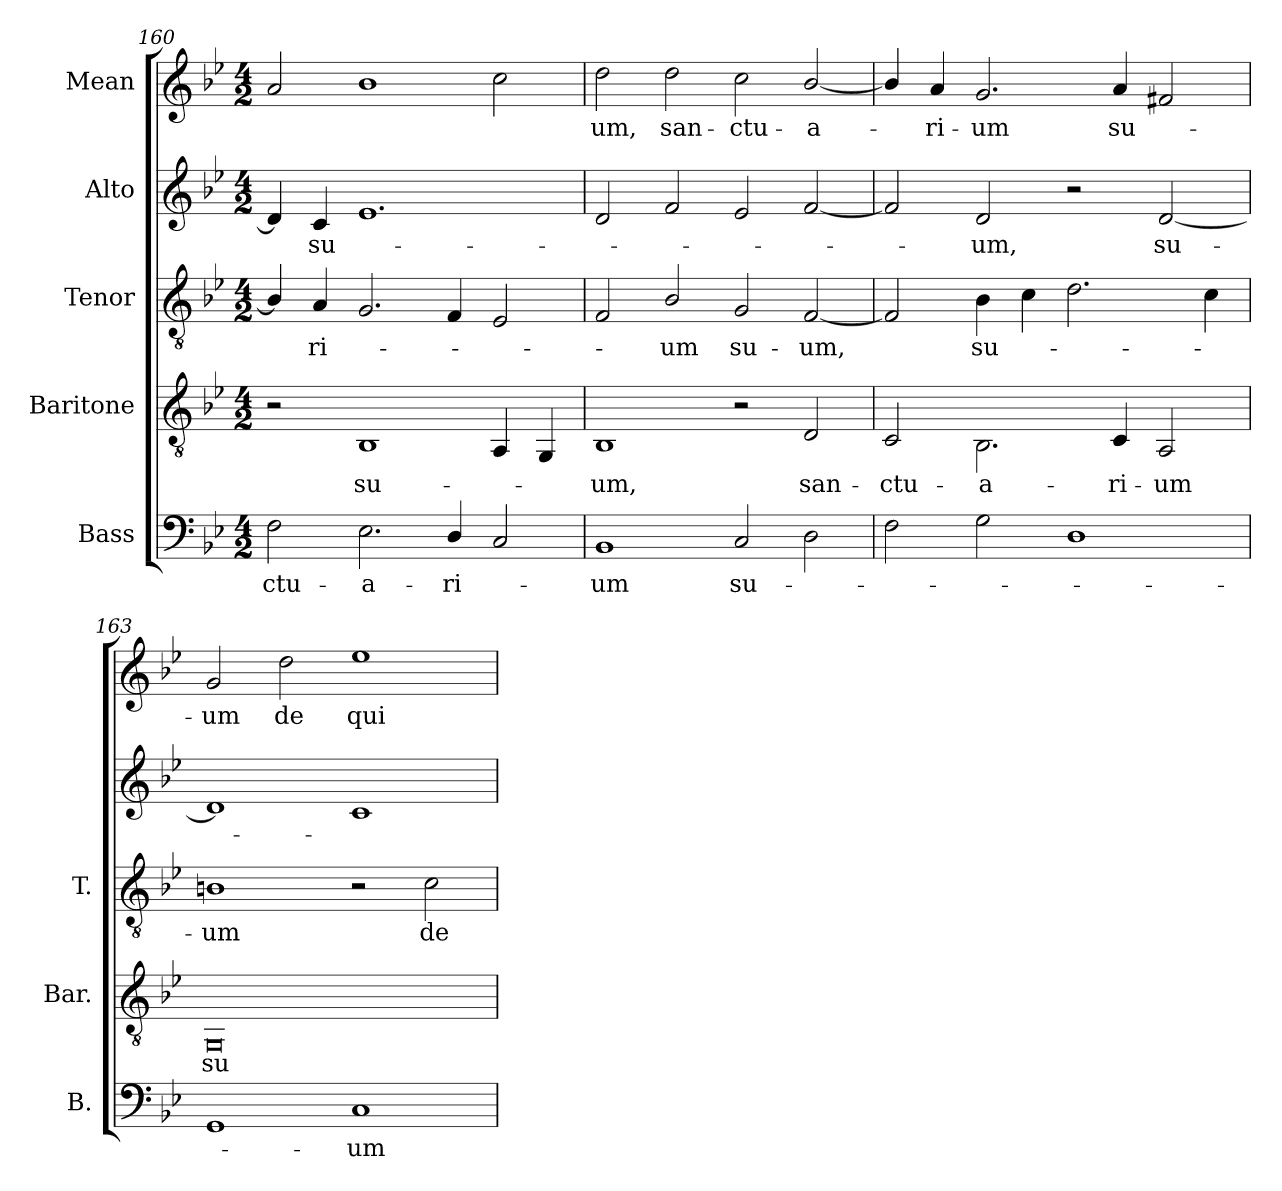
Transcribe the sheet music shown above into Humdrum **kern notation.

**kern	**text	**kern	**text	**kern	**text	**kern	**text	**kern	**text
*part5	*part5	*part4	*part4	*part3	*part3	*part2	*part2	*part1	*part1
*staff5	*staff5	*staff4	*staff4	*staff3	*staff3	*staff2	*staff2	*staff1	*staff1
*I"Bass	*	*I"Baritone	*	*I"Tenor	*	*I"Alto	*	*I"Mean	*
*I'B.	*	*I'Bar.	*	*I'T.	*	*	*	*	*
*clefF4	*	*clefGv2	*	*clefGv2	*	*clefG2	*	*clefG2	*
*	*	*	*	*ITrd7c12	*	*	*	*	*
*k[b-e-]	*	*k[b-e-]	*	*k[b-e-]	*	*k[b-e-]	*	*k[b-e-]	*
*B-:	*	*B-:	*	*B-:	*	*B-:	*	*B-:	*
*M4/2	*	*M4/2	*	*M4/2	*	*M4/2	*	*M4/2	*
=160	=160	=160	=160	=160	=160	=160	=160	=160	=160
!	!LO:LY:b:color=#000000	!	!	!	!	!	!	!	!
2Fi\	-ctu-	2r	.	4BB-i/]	.	4di/]	.	2ai/	.
!	!	!	!	!	!LO:LY:b:color=#000000	!	!	!	!
!	!	!	!	!	!	!	!LO:LY:b:color=#000000	!	!
.	.	.	.	4AAi/	-ri-	4ci/	su-	.	.
!	!LO:LY:b:color=#000000	!	!	!	!	!	!	!	!
!	!	!	!LO:LY:b:color=#000000	!	!	!	!	!	!
2.E-i\	-a-	1BB-i	su-	2.GGi/	.	1.e-i	.	1b-i	.
!	!LO:LY:b:color=#000000	!	!	!	!	!	!	!	!
4Di/	-ri-	.	.	4FFi/	.	.	.	.	.
2Ci/	.	4AAi/	.	2EE-i/	.	.	.	2cci\	.
.	.	4GGi/	.	.	.	.	.	.	.
=161	=161	=161	=161	=161	=161	=161	=161	=161	=161
!	!LO:LY:b:color=#000000	!	!	!	!	!	!	!	!
!	!	!	!LO:LY:b:color=#000000	!	!	!	!	!	!
!	!	!	!	!	!	!	!	!	!LO:LY:b:color=#000000
1BB-i	-um	1BB-i	-um,	2FFi/	.	2di/	.	2ddi\	-um,
!	!	!	!	!	!LO:LY:b:color=#000000	!	!	!	!
!	!	!	!	!	!	!	!	!	!LO:LY:b:color=#000000
.	.	.	.	2BB-i/	-um	2fi/	.	2ddi\	san-
!	!LO:LY:b:color=#000000	!	!	!	!	!	!	!	!
!	!	!	!	!	!LO:LY:b:color=#000000	!	!	!	!
!	!	!	!	!	!	!	!	!	!LO:LY:b:color=#000000
2Ci/	su-	2r	.	2GGi/	su-	2e-i/	.	2cci\	-ctu-
!	!	!	!LO:LY:b:color=#000000	!	!	!	!	!	!
!	!	!	!	!	!LO:LY:b:color=#000000	!	!	!	!
!	!	!	!	!	!	!	!	!	!LO:LY:b:color=#000000
2Di\	.	2Di/	san-	[2FFi/	-um,	[2fi/	.	[2b-i/	-a-
!!LO:LB:g=z
=162	=162	=162	=162	=162	=162	=162	=162	=162	=162
!	!	!	!LO:LY:b:color=#000000	!	!	!	!	!	!
2Fi\	.	2Ci/	-ctu-	2FFi/]	.	2fi/]	.	4b-i/]	.
!	!	!	!	!	!	!	!	!	!LO:LY:b:color=#000000
.	.	.	.	.	.	.	.	4ai/	-ri-
!	!	!	!LO:LY:b:color=#000000	!	!	!	!	!	!
!	!	!	!	!	!LO:LY:b:color=#000000	!	!	!	!
!	!	!	!	!	!	!	!LO:LY:b:color=#000000	!	!
!	!	!	!	!	!	!	!	!	!LO:LY:b:color=#000000
2Gi\	.	2.BB-i\	-a-	4BB-i\	su-	2di/	-um,	2.gi/	-um
.	.	.	.	4Ci\	.	.	.	.	.
1Di	.	.	.	2.Di\	.	2r	.	.	.
!	!	!	!LO:LY:b:color=#000000	!	!	!	!	!	!
!	!	!	!	!	!	!	!	!	!LO:LY:b:color=#000000
.	.	4Ci/	-ri-	.	.	.	.	4ai/	su-
!	!	!	!LO:LY:b:color=#000000	!	!	!	!	!	!
!	!	!	!	!	!	!	!LO:LY:b:color=#000000	!	!
.	.	2AAi/	-um	.	.	[2di/	su-	2f#Xi/	.
.	.	.	.	4Ci\	.	.	.	.	.
=163	=163	=163	=163	=163	=163	=163	=163	=163	=163
!	!	!	!LO:LY:b:color=#000000	!	!	!	!	!	!
!	!	!	!	!	!LO:LY:b:color=#000000	!	!	!	!
!	!	!	!	!	!	!	!	!	!LO:LY:b:color=#000000
1GGi	.	0GGi	su-	1BBni	-um	1di]	.	2gi/	-um
!	!	!	!	!	!	!	!	!	!LO:LY:b:color=#000000
.	.	.	.	.	.	.	.	2ddi\	de
!	!LO:LY:b:color=#000000	!	!	!	!	!	!	!	!
!	!	!	!	!	!	!	!	!	!LO:LY:b:color=#000000
1Ci	-um	.	.	2r	.	1ci	.	1ee-i	qui-
!	!	!	!	!	!LO:LY:b:color=#000000	!	!	!	!
.	.	.	.	2Ci\	de	.	.	.	.
=	=	=	=	=	=	=	=	=	=
*-	*-	*-	*-	*-	*-	*-	*-	*-	*-
